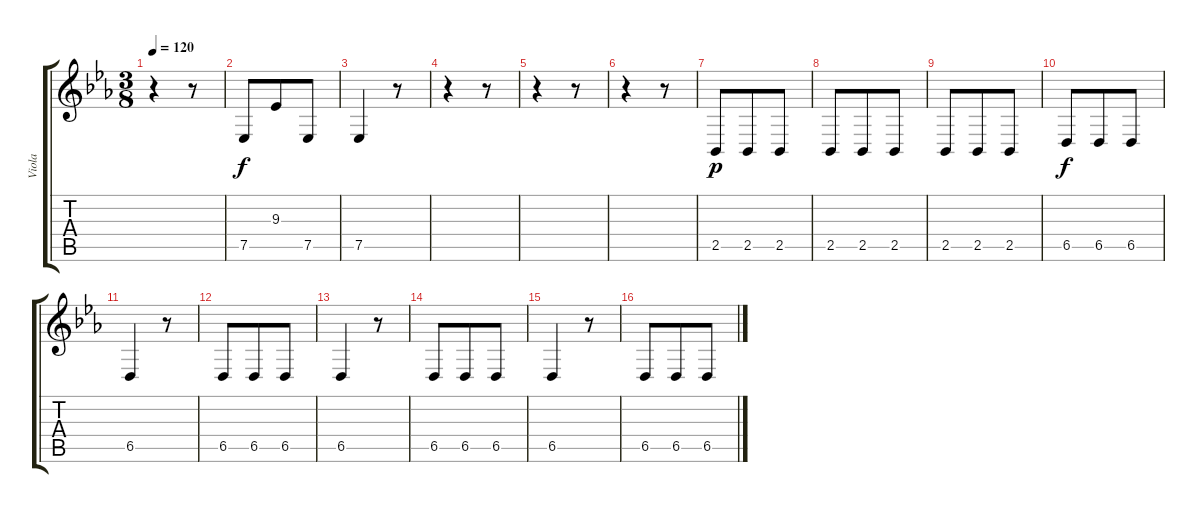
\track ("Viola" "Viola") {instrument viola}
\staff {score tabs}
\tuning (Eb4 Bb3 Gb3 Db3 Ab2 Eb2) {hide}
\ts (3 8)
\tempo 120
\clef g2
\ks eb
r.4{dy f} r.8 |
7.5.8 9.3.8 7.5.8 |
7.5.4 r.8 |
r.4 r.8 |
r.4 r.8 |
r.4 r.8 |
2.5.8{dy p} 2.5.8 2.5.8 |
2.5.8 2.5.8 2.5.8 |
2.5.8 2.5.8 2.5.8 |
6.5.8{dy f} 6.5.8 6.5.8 |
6.5.4 r.8 |
6.5.8 6.5.8 6.5.8 |
6.5.4 r.8 |
6.5.8 6.5.8 6.5.8 |
6.5.4 r.8 |
6.5.8 6.5.8 6.5.8
